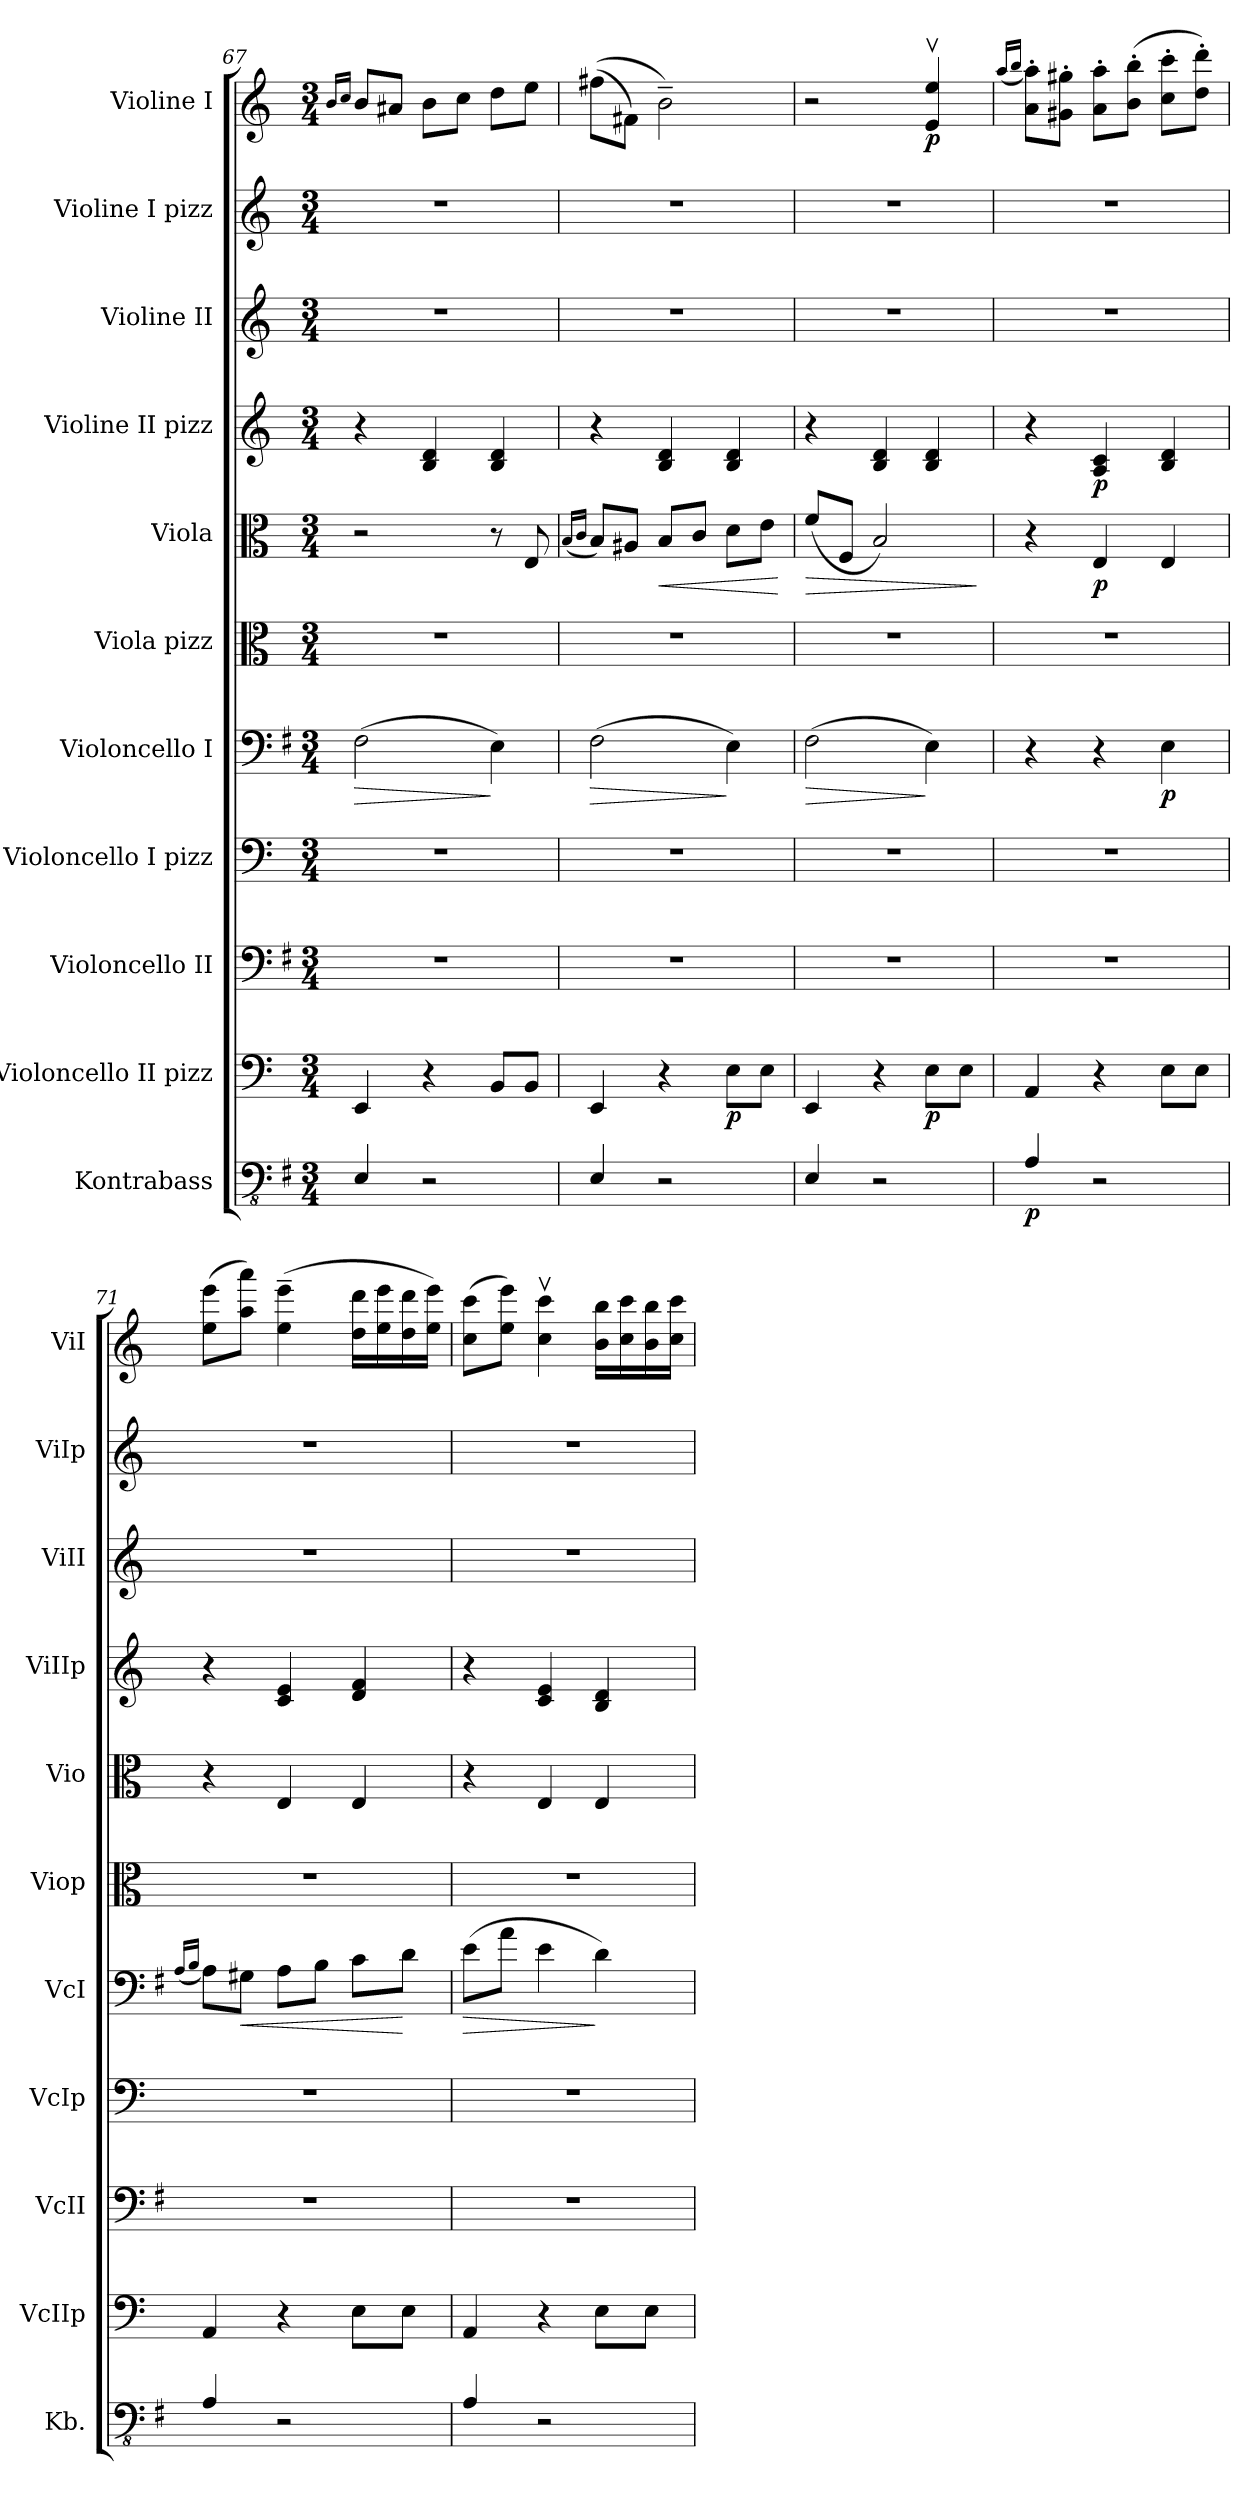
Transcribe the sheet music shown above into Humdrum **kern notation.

**kern	**dynam	**kern	**dynam	**kern	**kern	**kern	**dynam	**kern	**kern	**dynam	**kern	**dynam	**kern	**kern	**kern	**dynam
*part11	*part11	*part10	*part10	*part9	*part8	*part7	*part7	*part6	*part5	*part5	*part4	*part4	*part3	*part2	*part1	*part1
*staff11	*staff11	*staff10	*staff10	*staff9	*staff8	*staff7	*staff7	*staff6	*staff5	*staff5	*staff4	*staff4	*staff3	*staff2	*staff1	*staff1
*I"Kontrabass	*	*I"Violoncello II pizz	*	*I"Violoncello II	*I"Violoncello I pizz	*I"Violoncello I	*	*I"Viola pizz	*I"Viola	*	*I"Violine II  pizz	*	*I"Violine II	*I"Violine I pizz	*I"Violine I	*
*I'Kb.	*	*I'VcIIp	*	*I'VcII	*I'VcIp	*I'VcI	*	*I'Viop	*I'Vio	*	*I'ViIIp	*	*I'ViII	*I'ViIp	*I'ViI	*
*clefFv4	*	*clefF4	*	*clefF4	*clefF4	*clefF4	*	*clefC3	*clefC3	*	*clefG2	*	*clefG2	*clefG2	*clefG2	*
*ITrd7c12	*	*	*	*	*	*	*	*	*	*	*	*	*	*	*	*
*k[f#]	*	*k[]	*	*k[f#]	*k[]	*k[f#]	*	*k[]	*k[]	*	*k[]	*	*k[]	*k[]	*k[]	*
*M3/4	*	*M3/4	*	*M3/4	*M3/4	*M3/4	*	*M3/4	*M3/4	*	*M3/4	*	*M3/4	*M3/4	*M3/4	*
=67	=67	=67	=67	=67	=67	=67	=67	=67	=67	=67	=67	=67	=67	=67	=67	=67
.	.	.	.	.	.	.	.	.	.	.	.	.	.	.	16qb/LL	.
.	.	.	.	.	.	.	.	.	.	.	.	.	.	.	16qcc/JJ	.
!	!	!	!	!	!	!	!LO:HP:b	!	!	!	!	!	!	!	!	!
4EEE/	.	4EE/	.	2.r	2.r	(2F#\	>	2.r	2r	.	4r	.	2.r	2.r	8b/L	.
.	.	.	.	.	.	.	.	.	.	.	.	.	.	.	8a#X/J	.
2r	.	4r	.	.	.	.	.	.	.	.	4B/ 4d/	.	.	.	8b\L	.
.	.	.	.	.	.	.	.	.	.	.	.	.	.	.	8cc\J	.
.	.	8BB/L	.	.	.	4E\)	]	.	8r	.	4B/ 4d/	.	.	.	8dd\L	.
.	.	8BB/J	.	.	.	.	.	.	8E/	.	.	.	.	.	8ee\J	.
!!LO:PB:g=z
=68	=68	=68	=68	=68	=68	=68	=68	=68	=68	=68	=68	=68	=68	=68	=68	=68
.	.	.	.	.	.	.	.	.	(16qB/LL	.	.	.	.	.	.	.
.	.	.	.	.	.	.	.	.	16qc/JJ	.	.	.	.	.	.	.
!	!	!	!	!	!	!	!LO:HP:b	!	!	!	!	!	!	!	!	!
4EEE/	.	4EE/	.	2.r	2.r	(2F#\	>	2.r	8B/L)	.	4r	.	2.r	2.r	((8ff#X\L	.
.	.	.	.	.	.	.	.	.	8A#X/J	.	.	.	.	.	8f#X\J)	.
!	!	!	!	!	!	!	!	!	!	!LO:HP:b	!	!	!	!	!	!
2r	.	4r	.	.	.	.	.	.	8B/L	<	4B/ 4d/	.	.	.	2b~\)	.
.	.	.	.	.	.	.	.	.	8c/J	.	.	.	.	.	.	.
!	!	!	!LO:DY:b	!	!	!	!	!	!	!	!	!	!	!	!	!
.	.	8E\L	p	.	.	4E\)	]	.	8d\L	.	4B/ 4d/	.	.	.	.	.
.	.	8E\J	.	.	.	.	.	.	8e\J	.	.	.	.	.	.	.
.	.	.	.	.	.	.	.	.	.	[	.	.	.	.	.	.
=69	=69	=69	=69	=69	=69	=69	=69	=69	=69	=69	=69	=69	=69	=69	=69	=69
!	!	!	!	!	!	!	!LO:HP:b	!	!	!LO:HP:b	!	!	!	!	!	!
4EEE/	.	4EE/	.	2.r	2.r	(2F#\	>	2.r	(8f/L	>	4r	.	2.r	2.r	2r	.
.	.	.	.	.	.	.	.	.	8F/J	.	.	.	.	.	.	.
2r	.	4r	.	.	.	.	.	.	2B/)	.	4B/ 4d/	.	.	.	.	.
!	!	!	!LO:DY:b	!	!	!	!	!	!	!	!	!	!	!	!	!LO:DY:b
.	.	8E\L	p	.	.	4E\)	]	.	.	.	4B/ 4d/	.	.	.	4e/v 4ee/v	p
.	.	8E\J	.	.	.	.	.	.	.	.	.	.	.	.	.	.
.	.	.	.	.	.	.	.	.	.	]	.	.	.	.	.	.
=70	=70	=70	=70	=70	=70	=70	=70	=70	=70	=70	=70	=70	=70	=70	=70	=70
.	.	.	.	.	.	.	.	.	.	.	.	.	.	.	(16qaa/LL	.
.	.	.	.	.	.	.	.	.	.	.	.	.	.	.	16qbb/JJ	.
!	!LO:DY:b	!	!	!	!	!	!	!	!	!	!	!	!	!	!	!
4AAA/	p	4AA/	.	2.r	2.r	4r	.	2.r	4r	.	4r	.	2.r	2.r	8a\' 8aa\'L)	.
.	.	.	.	.	.	.	.	.	.	.	.	.	.	.	8g#X\' 8gg#X\'J	.
!	!	!	!	!	!	!	!	!	!	!LO:DY:b	!	!LO:DY:b	!	!	!	!
2r	.	4r	.	.	.	4r	.	.	4E/	p	4A/ 4c/	p	.	.	8a\' 8aa\'L	.
.	.	.	.	.	.	.	.	.	.	.	.	.	.	.	(8b\' 8bb\'J	.
!	!	!	!	!	!	!	!LO:DY:b	!	!	!	!	!	!	!	!	!
.	.	8E\L	.	.	.	4E\	p	.	4E/	.	4B/ 4d/	.	.	.	8cc\' 8ccc\'L	.
.	.	8E\J	.	.	.	.	.	.	.	.	.	.	.	.	8dd\' 8ddd\'J)	.
=71	=71	=71	=71	=71	=71	=71	=71	=71	=71	=71	=71	=71	=71	=71	=71	=71
.	.	.	.	.	.	(16qA/LL	.	.	.	.	.	.	.	.	.	.
.	.	.	.	.	.	16qB/JJ	.	.	.	.	.	.	.	.	.	.
4AAA/	.	4AA/	.	2.r	2.r	8A\L)	.	2.r	4r	.	4r	.	2.r	2.r	(8ee\ 8eee\L	.
!	!	!	!	!	!	!	!LO:HP:b	!	!	!	!	!	!	!	!	!
.	.	.	.	.	.	8G#X\J	<	.	.	.	.	.	.	.	8aa\ 8aaa\J)	.
2r	.	4r	.	.	.	8A\L	.	.	4E/	.	4c/ 4e/	.	.	.	(4ee\~ 4eee\~	.
.	.	.	.	.	.	8B\J	.	.	.	.	.	.	.	.	.	.
.	.	8E\L	.	.	.	8c\L	.	.	4E/	.	4d/ 4f/	.	.	.	16dd\ 16ddd\LL	.
.	.	.	.	.	.	.	.	.	.	.	.	.	.	.	16ee\ 16eee\	.
.	.	8E\J	.	.	.	8d\J	[	.	.	.	.	.	.	.	16dd\ 16ddd\	.
.	.	.	.	.	.	.	.	.	.	.	.	.	.	.	16ee\ 16eee\JJ)	.
!!LO:PB:g=z
=72	=72	=72	=72	=72	=72	=72	=72	=72	=72	=72	=72	=72	=72	=72	=72	=72
!	!	!	!	!	!	!	!LO:HP:b	!	!	!	!	!	!	!	!	!
4AAA/	.	4AA/	.	2.r	2.r	(8e\L	>	2.r	4r	.	4r	.	2.r	2.r	(8cc\ 8ccc\L	.
.	.	.	.	.	.	8a\J	.	.	.	.	.	.	.	.	8ee\ 8eee\J)	.
2r	.	4r	.	.	.	4e\	.	.	4E/	.	4c/ 4e/	.	.	.	4cc\v 4ccc\v	.
.	.	8E\L	.	.	.	4d\)	]	.	4E/	.	4B/ 4d/	.	.	.	16b\ 16bb\LL	.
.	.	.	.	.	.	.	.	.	.	.	.	.	.	.	16cc\ 16ccc\	.
.	.	8E\J	.	.	.	.	.	.	.	.	.	.	.	.	16b\ 16bb\	.
.	.	.	.	.	.	.	.	.	.	.	.	.	.	.	16cc\ 16ccc\JJ	.
=	=	=	=	=	=	=	=	=	=	=	=	=	=	=	=	=
*-	*-	*-	*-	*-	*-	*-	*-	*-	*-	*-	*-	*-	*-	*-	*-	*-
